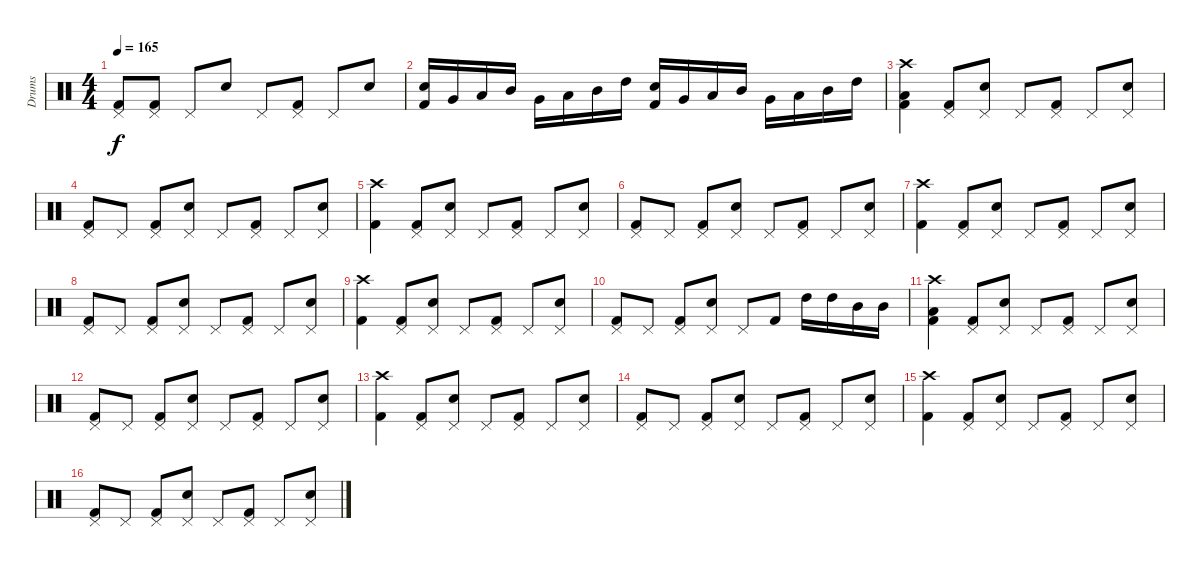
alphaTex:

\track ("Drums" "Drums") {instrument percussion}
\staff {score}
\articulation defaults
\ts (4 4)
\tempo 165
\clef neutral
\ks c
("Pedal Hi-Hat (hit)" "Kick (hit) 2").8{dy f} ("Pedal Hi-Hat (hit)" "Kick (hit) 2").8 "Pedal Hi-Hat (hit)".8 "Snare (hit) 2".8 "Pedal Hi-Hat (hit)".8 ("Pedal Hi-Hat (hit)" "Kick (hit) 2").8 "Pedal Hi-Hat (hit)".8 "Snare (hit) 2".8 |
("Snare (hit) 2" "Kick (hit) 2").16 "Very Low Tom (hit)".16 "Low Tom (hit)".16 "Mid Tom (hit)".16 "Very Low Tom (hit)".16 "Low Tom (hit)".16 "Mid Tom (hit)".16 "High Tom (hit)".16 ("Snare (hit) 2" "Kick (hit) 2").16 "Very Low Tom (hit)".16 "Low Tom (hit)".16 "Mid Tom (hit)".16 "Very Low Tom (hit)".16 "Low Tom (hit)".16 "Mid Tom (hit)".16 "High Tom (hit)".16 |
("Crash high (hit)" "Low Tom (hit)" "Kick (hit) 2").4 ("Pedal Hi-Hat (hit)" "Kick (hit) 2").8 ("Pedal Hi-Hat (hit)" "Snare (hit) 2").8 "Pedal Hi-Hat (hit)".8 ("Pedal Hi-Hat (hit)" "Kick (hit) 2").8 "Pedal Hi-Hat (hit)".8 ("Pedal Hi-Hat (hit)" "Snare (hit) 2").8 |
("Pedal Hi-Hat (hit)" "Kick (hit) 2").8 "Pedal Hi-Hat (hit)".8 ("Pedal Hi-Hat (hit)" "Kick (hit) 2").8 ("Pedal Hi-Hat (hit)" "Snare (hit) 2").8 "Pedal Hi-Hat (hit)".8 ("Pedal Hi-Hat (hit)" "Kick (hit) 2").8 "Pedal Hi-Hat (hit)".8 ("Pedal Hi-Hat (hit)" "Snare (hit) 2").8 |
("Crash high (hit)" "Kick (hit) 2").4 ("Pedal Hi-Hat (hit)" "Kick (hit) 2").8 ("Pedal Hi-Hat (hit)" "Snare (hit) 2").8 "Pedal Hi-Hat (hit)".8 ("Pedal Hi-Hat (hit)" "Kick (hit) 2").8 "Pedal Hi-Hat (hit)".8 ("Pedal Hi-Hat (hit)" "Snare (hit) 2").8 |
("Pedal Hi-Hat (hit)" "Kick (hit) 2").8 "Pedal Hi-Hat (hit)".8 ("Pedal Hi-Hat (hit)" "Kick (hit) 2").8 ("Pedal Hi-Hat (hit)" "Snare (hit) 2").8 "Pedal Hi-Hat (hit)".8 ("Pedal Hi-Hat (hit)" "Kick (hit) 2").8 "Pedal Hi-Hat (hit)".8 ("Pedal Hi-Hat (hit)" "Snare (hit) 2").8 |
("Crash high (hit)" "Kick (hit) 2").4 ("Pedal Hi-Hat (hit)" "Kick (hit) 2").8 ("Pedal Hi-Hat (hit)" "Snare (hit) 2").8 "Pedal Hi-Hat (hit)".8 ("Pedal Hi-Hat (hit)" "Kick (hit) 2").8 "Pedal Hi-Hat (hit)".8 ("Pedal Hi-Hat (hit)" "Snare (hit) 2").8 |
("Pedal Hi-Hat (hit)" "Kick (hit) 2").8 "Pedal Hi-Hat (hit)".8 ("Pedal Hi-Hat (hit)" "Kick (hit) 2").8 ("Pedal Hi-Hat (hit)" "Snare (hit) 2").8 "Pedal Hi-Hat (hit)".8 ("Pedal Hi-Hat (hit)" "Kick (hit) 2").8 "Pedal Hi-Hat (hit)".8 ("Pedal Hi-Hat (hit)" "Snare (hit) 2").8 |
("Crash high (hit)" "Kick (hit) 2").4 ("Pedal Hi-Hat (hit)" "Kick (hit) 2").8 ("Pedal Hi-Hat (hit)" "Snare (hit) 2").8 "Pedal Hi-Hat (hit)".8 ("Pedal Hi-Hat (hit)" "Kick (hit) 2").8 "Pedal Hi-Hat (hit)".8 ("Pedal Hi-Hat (hit)" "Snare (hit) 2").8 |
("Pedal Hi-Hat (hit)" "Kick (hit) 2").8 "Pedal Hi-Hat (hit)".8 ("Pedal Hi-Hat (hit)" "Kick (hit) 2").8 ("Pedal Hi-Hat (hit)" "Snare (hit) 2").8 "Pedal Hi-Hat (hit)".8 "Kick (hit) 2".8 "High Tom (hit)".16 "High Tom (hit)".16 "Mid Tom (hit)".16 "Mid Tom (hit)".16 |
("Crash high (hit)" "Low Tom (hit)" "Kick (hit) 2").4 ("Pedal Hi-Hat (hit)" "Kick (hit) 2").8 ("Pedal Hi-Hat (hit)" "Snare (hit) 2").8 "Pedal Hi-Hat (hit)".8 ("Pedal Hi-Hat (hit)" "Kick (hit) 2").8 "Pedal Hi-Hat (hit)".8 ("Pedal Hi-Hat (hit)" "Snare (hit) 2").8 |
("Pedal Hi-Hat (hit)" "Kick (hit) 2").8 "Pedal Hi-Hat (hit)".8 ("Pedal Hi-Hat (hit)" "Kick (hit) 2").8 ("Pedal Hi-Hat (hit)" "Snare (hit) 2").8 "Pedal Hi-Hat (hit)".8 ("Pedal Hi-Hat (hit)" "Kick (hit) 2").8 "Pedal Hi-Hat (hit)".8 ("Pedal Hi-Hat (hit)" "Snare (hit) 2").8 |
("Crash high (hit)" "Kick (hit) 2").4 ("Pedal Hi-Hat (hit)" "Kick (hit) 2").8 ("Pedal Hi-Hat (hit)" "Snare (hit) 2").8 "Pedal Hi-Hat (hit)".8 ("Pedal Hi-Hat (hit)" "Kick (hit) 2").8 "Pedal Hi-Hat (hit)".8 ("Pedal Hi-Hat (hit)" "Snare (hit) 2").8 |
("Pedal Hi-Hat (hit)" "Kick (hit) 2").8 "Pedal Hi-Hat (hit)".8 ("Pedal Hi-Hat (hit)" "Kick (hit) 2").8 ("Pedal Hi-Hat (hit)" "Snare (hit) 2").8 "Pedal Hi-Hat (hit)".8 ("Pedal Hi-Hat (hit)" "Kick (hit) 2").8 "Pedal Hi-Hat (hit)".8 ("Pedal Hi-Hat (hit)" "Snare (hit) 2").8 |
("Crash high (hit)" "Kick (hit) 2").4 ("Pedal Hi-Hat (hit)" "Kick (hit) 2").8 ("Pedal Hi-Hat (hit)" "Snare (hit) 2").8 "Pedal Hi-Hat (hit)".8 ("Pedal Hi-Hat (hit)" "Kick (hit) 2").8 "Pedal Hi-Hat (hit)".8 ("Pedal Hi-Hat (hit)" "Snare (hit) 2").8 |
("Pedal Hi-Hat (hit)" "Kick (hit) 2").8 "Pedal Hi-Hat (hit)".8 ("Pedal Hi-Hat (hit)" "Kick (hit) 2").8 ("Pedal Hi-Hat (hit)" "Snare (hit) 2").8 "Pedal Hi-Hat (hit)".8 ("Pedal Hi-Hat (hit)" "Kick (hit) 2").8 "Pedal Hi-Hat (hit)".8 ("Pedal Hi-Hat (hit)" "Snare (hit) 2").8
